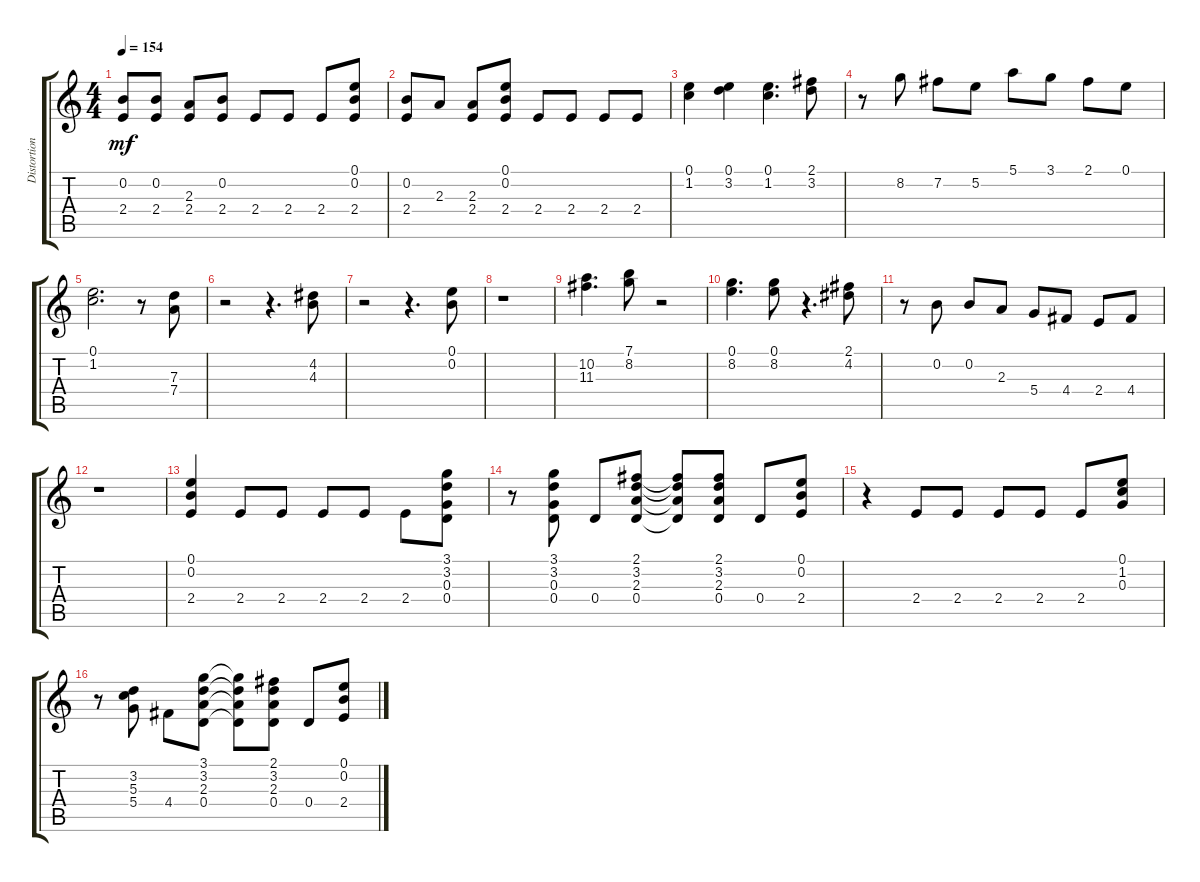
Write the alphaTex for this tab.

\track ("Distortion Guitar" "Distortion") {instrument distortionguitar}
\staff {score tabs}
\tuning (E4 B3 G3 D3 A2 E2) {hide}
\ts (4 4)
\tempo 154
\clef g2
\ks c
(0.2 2.4).8{dy mf} (0.2 2.4).8 (2.3 2.4).8 (0.2 2.4).8 2.4.8 2.4.8 2.4.8 (0.1 0.2 2.4).8 |
(0.2 2.4).8 2.3.8 (2.3 2.4).8 (0.1 0.2 2.4).8 2.4.8 2.4.8 2.4.8 2.4.8 |
(0.1 1.2).4 (0.1 3.2).4 (0.1 1.2).4{d} (2.1 3.2).8 |
r.8 8.2.8 7.2.8 5.2.8 5.1.8 3.1.8 2.1.8 0.1.8 |
(0.1 1.2).2{d} r.8 (7.3 7.4).8 |
r.2 r.4{d} (4.2 4.3).8 |
r.2 r.4{d} (0.1 0.2).8 |
r.1 |
(10.2 11.3).4{d} (7.1 8.2).8 r.2 |
(0.1 8.2).4{d} (0.1 8.2).8 r.4{d} (2.1 4.2).8 |
r.8 0.2.8 0.2.8 2.3.8 5.4.8 4.4.8 2.4.8 4.4.8 |
r.1 |
(0.1 0.2 2.4).4 2.4.8 2.4.8 2.4.8 2.4.8 2.4.8 (3.1 3.2 0.3 0.4).8 |
r.8 (3.1 3.2 0.3 0.4).8 0.4.8 (2.1 3.2 2.3 0.4).8 (2.1{t} 3.2{t} 2.3{t} 0.4{t}).8 (2.1 3.2 2.3 0.4).8 0.4.8 (0.1 0.2 2.4).8 |
r.4 2.4.8 2.4.8 2.4.8 2.4.8 2.4.8 (0.1 1.2 0.3).8 |
r.8 (3.2 5.3 5.4).8 4.4.8 (3.1 3.2 2.3 0.4).8 (3.1{t} 3.2{t} 2.3{t} 0.4{t}).8 (2.1 3.2 2.3 0.4).8 0.4.8 (0.1 0.2 2.4).8
